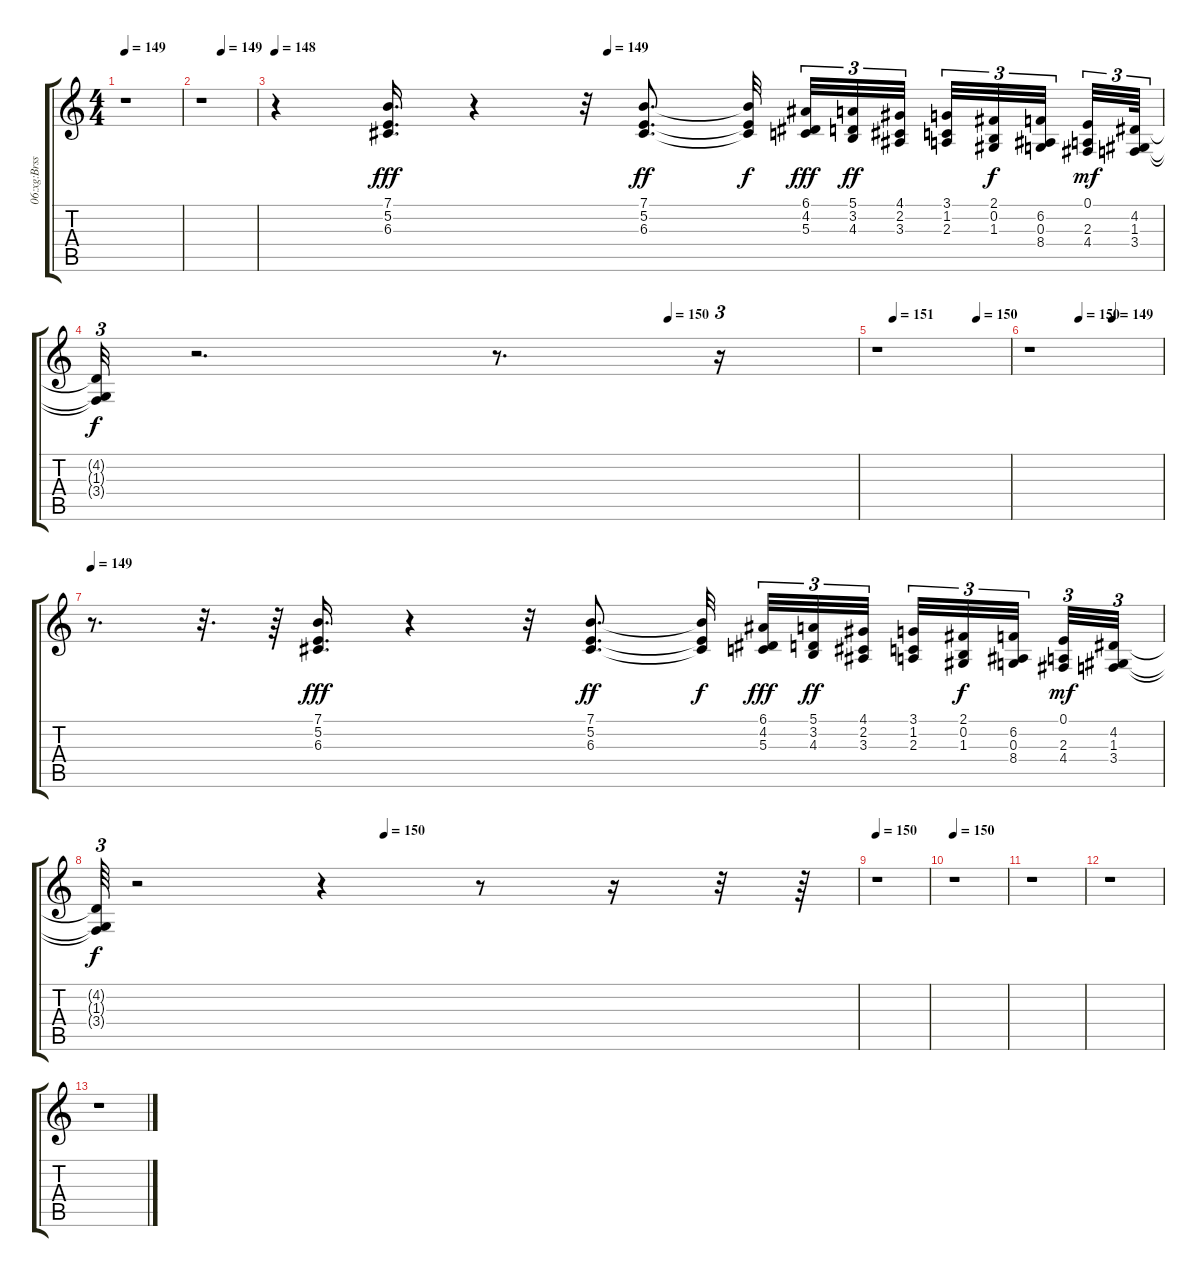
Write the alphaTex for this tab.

\track ("06:xg:BrssSec2" "06:xg:Brss") {instrument brasssection}
\staff {score tabs}
\tuning (E4 B3 G3 D3 A2 E2) {hide}
\ts (4 4)
\tempo 149
\clef g2
\ks c
r.1{dy ff} |
\tempo (149 0.375)
r.1 |
\tempo 148
\tempo (149 0.375)
r.4 (7.1 5.2 6.3).16{d dy fff} r.4 r.32 (7.1 5.2 6.3).8{d dy ff} (7.1{t} 5.2{t} 6.3{t}).32{dy f} (6.1 4.2 5.3).32{tu (3 2) dy fff} (5.1 3.2 4.3).32{tu (3 2) dy ff} (4.1 2.2 3.3).32{tu (3 2)} (3.1 1.2 2.3).32{tu (3 2)} (2.1 0.2 1.3).32{tu (3 2) dy f} (6.2 0.3 8.4).32{tu (3 2)} (0.1 2.3 4.4).32{tu (3 2) dy mf} (4.2 1.3 3.4).64{tu (3 2)} |
\tempo (150 0.75)
(4.2{t} 1.3{t} 3.4{t}).32{tu (3 2) dy f} r.2{d} r.8{d} r.16{tu (3 2)} |
\tempo (151 0.125)
\tempo (150 0.75)
r.1 |
\tempo (150 0.375)
\tempo (149 0.625)
r.1 |
\tempo 149
r.8{d} r.32{d} r.64 (7.1 5.2 6.3).16{d dy fff} r.4 r.32 (7.1 5.2 6.3).8{d dy ff} (7.1{t} 5.2{t} 6.3{t}).32{dy f} (6.1 4.2 5.3).32{tu (3 2) dy fff} (5.1 3.2 4.3).32{tu (3 2) dy ff} (4.1 2.2 3.3).32{tu (3 2)} (3.1 1.2 2.3).32{tu (3 2)} (2.1 0.2 1.3).32{tu (3 2) dy f} (6.2 0.3 8.4).32{tu (3 2)} (0.1 2.3 4.4).32{tu (3 2) dy mf} (4.2 1.3 3.4).32{tu (3 2)} |
\tempo (150 0.375)
(4.2{t} 1.3{t} 3.4{t}).64{tu (3 2) dy f} r.2 r.4 r.8 r.16 r.32 r.64 |
\tempo 150
r.1 |
\tempo 150
r.1 |
r.1 |
r.1 |
r.1
